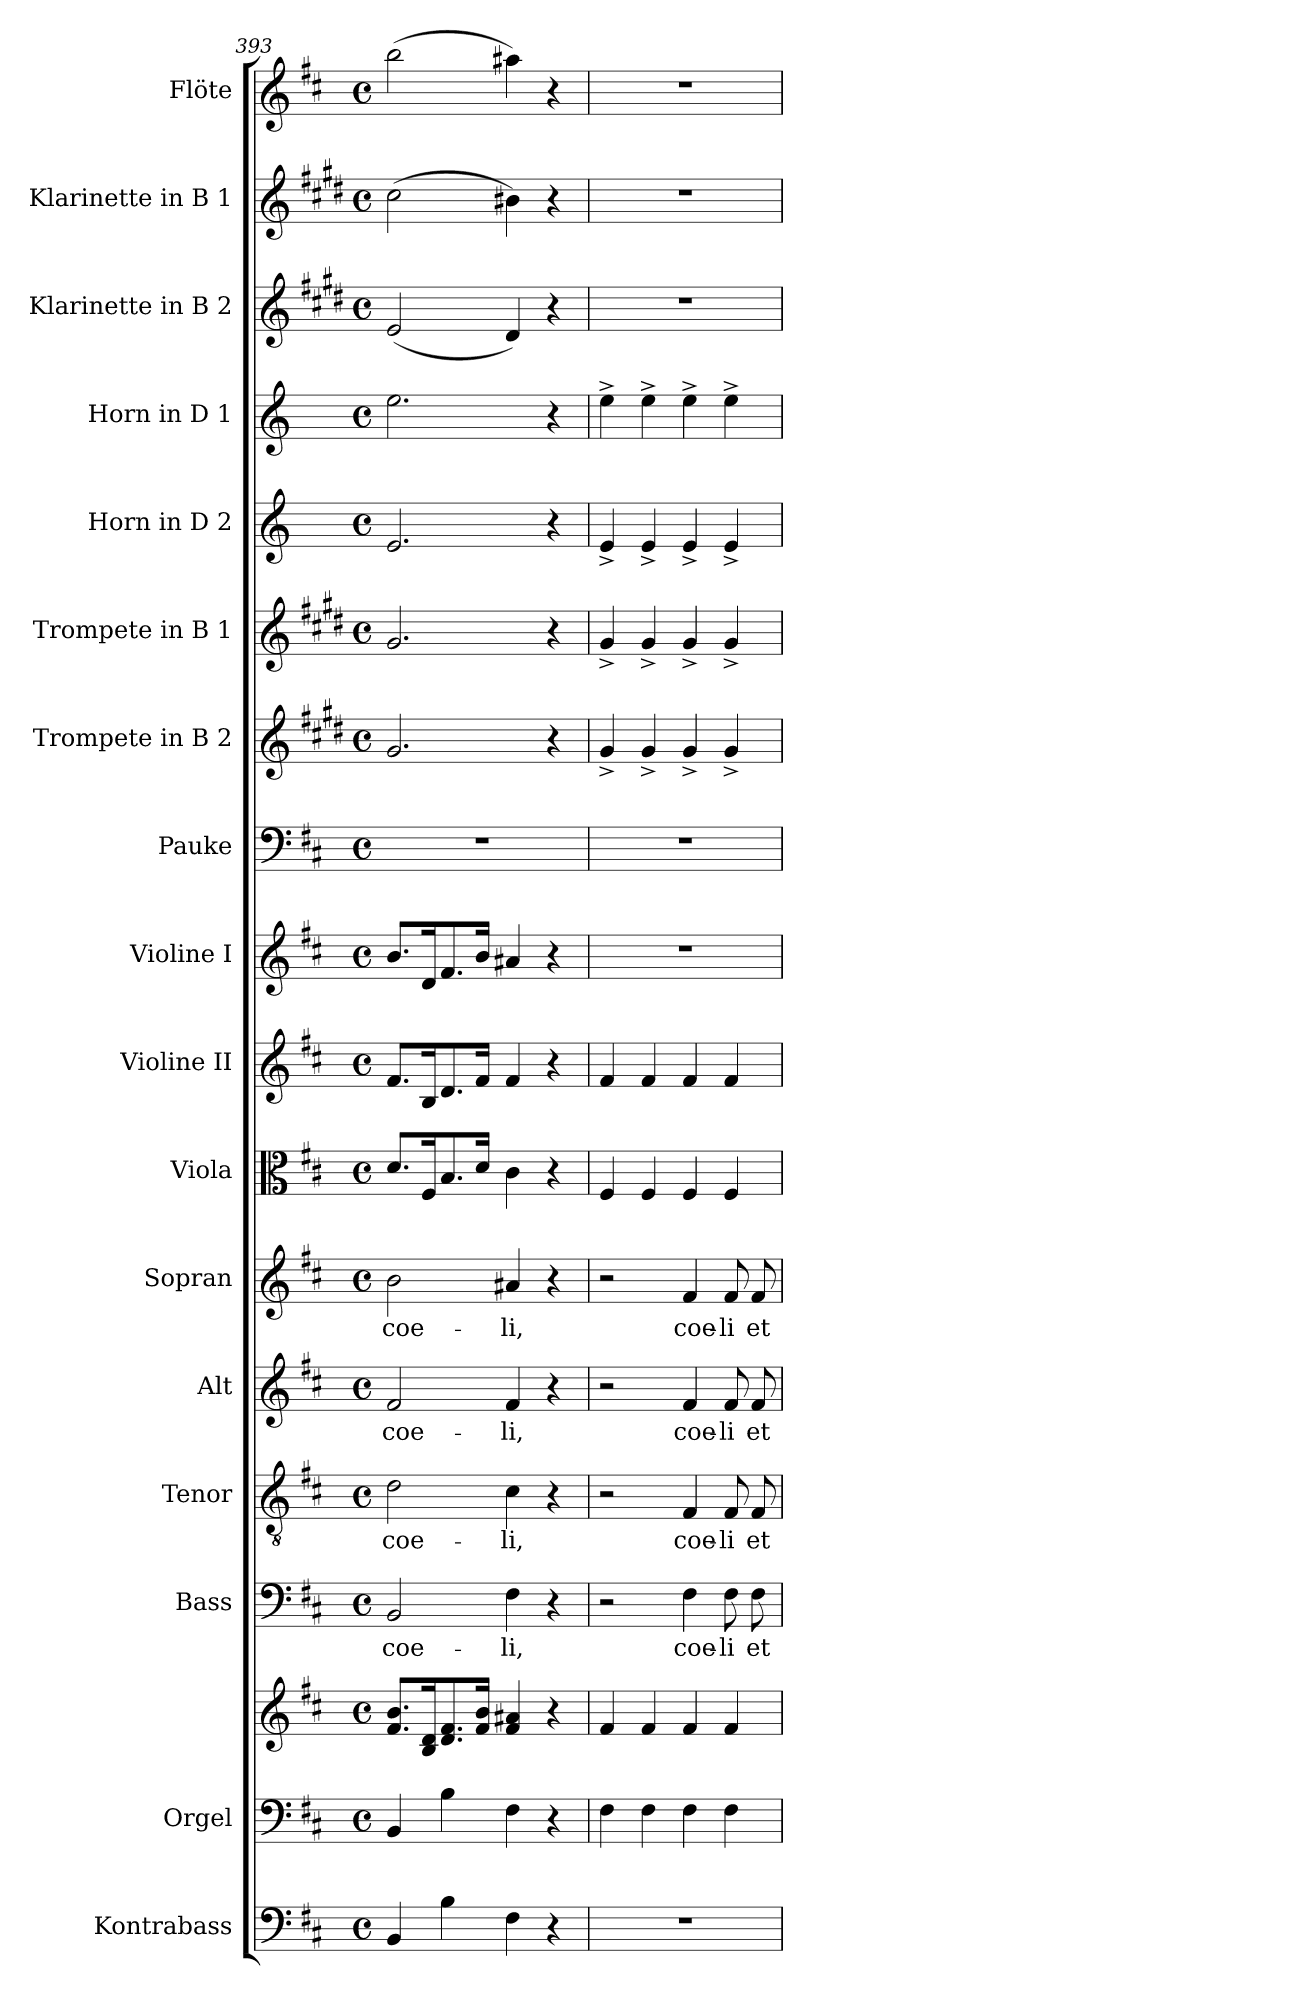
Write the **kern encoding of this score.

**kern	**kern	**kern	**kern	**text	**kern	**text	**kern	**text	**kern	**text	**kern	**kern	**kern	**kern	**kern	**kern	**kern	**kern	**kern	**kern	**kern
*part17	*part16	*part16	*part15	*part15	*part14	*part14	*part13	*part13	*part12	*part12	*part11	*part10	*part9	*part8	*part7	*part6	*part5	*part4	*part3	*part2	*part1
*staff18	*staff17	*staff16	*staff15	*staff15	*staff14	*staff14	*staff13	*staff13	*staff12	*staff12	*staff11	*staff10	*staff9	*staff8	*staff7	*staff6	*staff5	*staff4	*staff3	*staff2	*staff1
*I"Kontrabass	*I"Orgel	*	*I"Bass	*	*I"Tenor	*	*I"Alt	*	*I"Sopran	*	*I"Viola	*I"Violine II	*I"Violine I	*I"Pauke	*I"Trompete in B 2	*I"Trompete in B 1	*I"Horn in D 2	*I"Horn in D 1	*I"Klarinette in B 2	*I"Klarinette in B 1	*I"Flöte
*I'Kb.	*I'Org.	*	*I'B	*	*I'T	*	*I'A	*	*I'S	*	*I'Vla.	*I'Vl. II	*I'Vl. I	*I'Pk.	*I'Trp. 2	*I'Trp. 1	*I'Hrn. 2	*I'Hrn. 1	*I'Kl. 2	*I'Kl. 1	*I'Fl.
*clefF4	*clefF4	*clefG2	*clefF4	*	*clefGv2	*	*clefG2	*	*clefG2	*	*clefC3	*clefG2	*clefG2	*clefF4	*clefG2	*clefG2	*clefG2	*clefG2	*clefG2	*clefG2	*clefG2
*ITrd7c12	*	*	*	*	*	*	*	*	*	*	*	*	*	*	*ITrd1c2	*ITrd1c2	*ITrd-1c-2	*ITrd-1c-2	*ITrd1c2	*ITrd1c2	*
*k[f#c#]	*k[f#c#]	*k[f#c#]	*k[f#c#]	*	*k[f#c#]	*	*k[f#c#]	*	*k[f#c#]	*	*k[f#c#]	*k[f#c#]	*k[f#c#]	*k[f#c#]	*k[f#c#]	*k[f#c#]	*k[f#c#]	*k[f#c#]	*k[f#c#]	*k[f#c#]	*k[f#c#]
*D:	*D:	*D:	*D:	*	*D:	*	*D:	*	*D:	*	*D:	*D:	*D:	*D:	*D:	*D:	*D:	*D:	*D:	*D:	*D:
*M4/4	*M4/4	*M4/4	*M4/4	*	*M4/4	*	*M4/4	*	*M4/4	*	*M4/4	*M4/4	*M4/4	*M4/4	*M4/4	*M4/4	*M4/4	*M4/4	*M4/4	*M4/4	*M4/4
*met(c)	*met(c)	*met(c)	*met(c)	*	*met(c)	*	*met(c)	*	*met(c)	*	*met(c)	*met(c)	*met(c)	*met(c)	*met(c)	*met(c)	*met(c)	*met(c)	*met(c)	*met(c)	*met(c)
=393	=393	=393	=393	=393	=393	=393	=393	=393	=393	=393	=393	=393	=393	=393	=393	=393	=393	=393	=393	=393	=393
!	!	!	!	!LO:LY:b	!	!LO:LY:b	!	!LO:LY:b	!	!LO:LY:b	!	!	!	!	!	!	!	!	!	!	!
4BBB/	4BB/	8.f#/ 8.b/L	2BB/	coe-	2d\	coe-	2f#/	coe-	2b\	coe-	8.d/L	8.f#/L	8.b/L	1r	2.f#/	2.f#/	2.f#/	2.ff#\	(<2d/	(>2b\	(>2bb\
.	.	16B/ 16d/k	.	.	.	.	.	.	.	.	16F#/k	16B/k	16d/k	.	.	.	.	.	.	.	.
4BB\	4B\	8.d/ 8.f#/	.	.	.	.	.	.	.	.	8.B/	8.d/	8.f#/	.	.	.	.	.	.	.	.
.	.	16f#/ 16b/Jk	.	.	.	.	.	.	.	.	16d/Jk	16f#/Jk	16b/Jk	.	.	.	.	.	.	.	.
!	!	!	!	!LO:LY:b	!	!LO:LY:b	!	!LO:LY:b	!	!LO:LY:b	!	!	!	!	!	!	!	!	!	!	!
4FF#\	4F#\	4f#/ 4a#X/	4F#\	-li,	4c#\	-li,	4f#/	-li,	4a#X/	-li,	4c#\	4f#/	4a#X/	.	.	.	.	.	4c#/)	4a#X\)	4aa#X\)
4r	4r	4r	4r	.	4r	.	4r	.	4r	.	4r	4r	4r	.	4r	4r	4r	4r	4r	4r	4r
=394	=394	=394	=394	=394	=394	=394	=394	=394	=394	=394	=394	=394	=394	=394	=394	=394	=394	=394	=394	=394	=394
1r	4F#\	4f#/	2r	.	2r	.	2r	.	2r	.	4F#/	4f#/	1r	1r	4f#^</	4f#^</	4f#^</	4ff#^>\	1r	1r	1r
.	4F#\	4f#/	.	.	.	.	.	.	.	.	4F#/	4f#/	.	.	4f#^</	4f#^</	4f#^</	4ff#^>\	.	.	.
!	!	!	!	!LO:LY:b	!	!LO:LY:b	!	!LO:LY:b	!	!LO:LY:b	!	!	!	!	!	!	!	!	!	!	!
.	4F#\	4f#/	4F#\	coe-	4F#/	coe-	4f#/	coe-	4f#/	coe-	4F#/	4f#/	.	.	4f#^</	4f#^</	4f#^</	4ff#^>\	.	.	.
!	!	!	!	!LO:LY:b	!	!LO:LY:b	!	!LO:LY:b	!	!LO:LY:b	!	!	!	!	!	!	!	!	!	!	!
.	4F#\	4f#/	8F#\	-li	8F#/	-li	8f#/	-li	8f#/	-li	4F#/	4f#/	.	.	4f#^</	4f#^</	4f#^</	4ff#^>\	.	.	.
!	!	!	!	!LO:LY:b	!	!LO:LY:b	!	!LO:LY:b	!	!LO:LY:b	!	!	!	!	!	!	!	!	!	!	!
.	.	.	8F#\	et	8F#/	et	8f#/	et	8f#/	et	.	.	.	.	.	.	.	.	.	.	.
=	=	=	=	=	=	=	=	=	=	=	=	=	=	=	=	=	=	=	=	=	=
*-	*-	*-	*-	*-	*-	*-	*-	*-	*-	*-	*-	*-	*-	*-	*-	*-	*-	*-	*-	*-	*-
